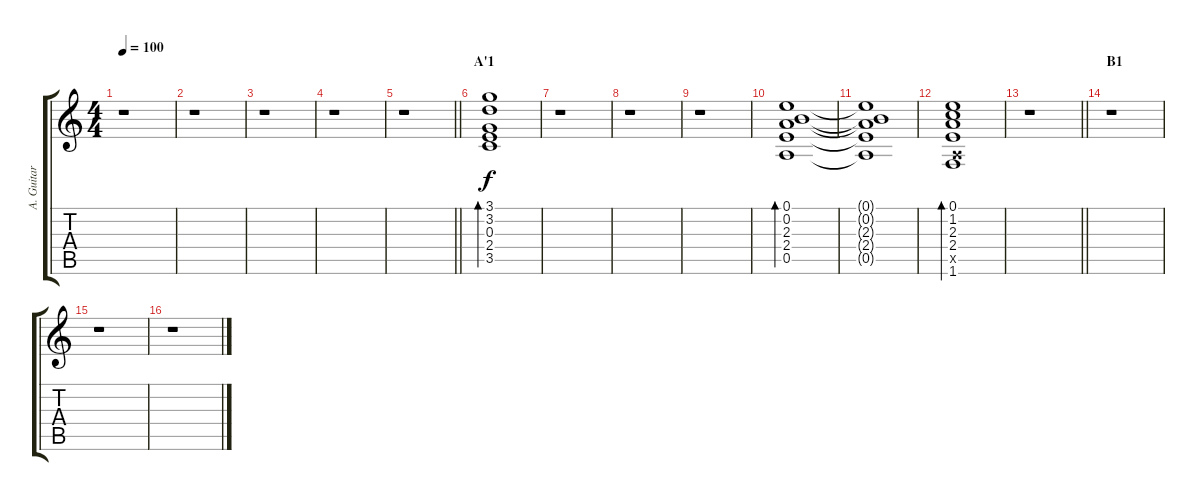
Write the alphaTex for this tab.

\track ("A. Guitar" "A. Guitar") {instrument acousticguitarsteel}
\staff {score tabs}
\tuning (E4 B3 G3 D3 A2 E2) {hide}
\ts (4 4)
\tempo 100
\clef g2
\ks c
r.1{dy f} |
r.1 |
r.1 |
r.1 |
\barLineRight lightlight
r.1 |
\section ("" "A'1")
(3.1 3.2 0.3 2.4 3.5).1{bd 120} |
r.1 |
r.1 |
r.1 |
(0.1 0.2 2.3 2.4 0.5).1{bd 120} |
(0.1{t} 0.2{t} 2.3{t} 2.4{t} 0.5{t}).1 |
(0.1 1.2 2.3 2.4 0.5{x} 1.6).1{bd 120} |
\barLineRight lightlight
r.1 |
\section ("" "B1")
r.1 |
r.1 |
r.1
